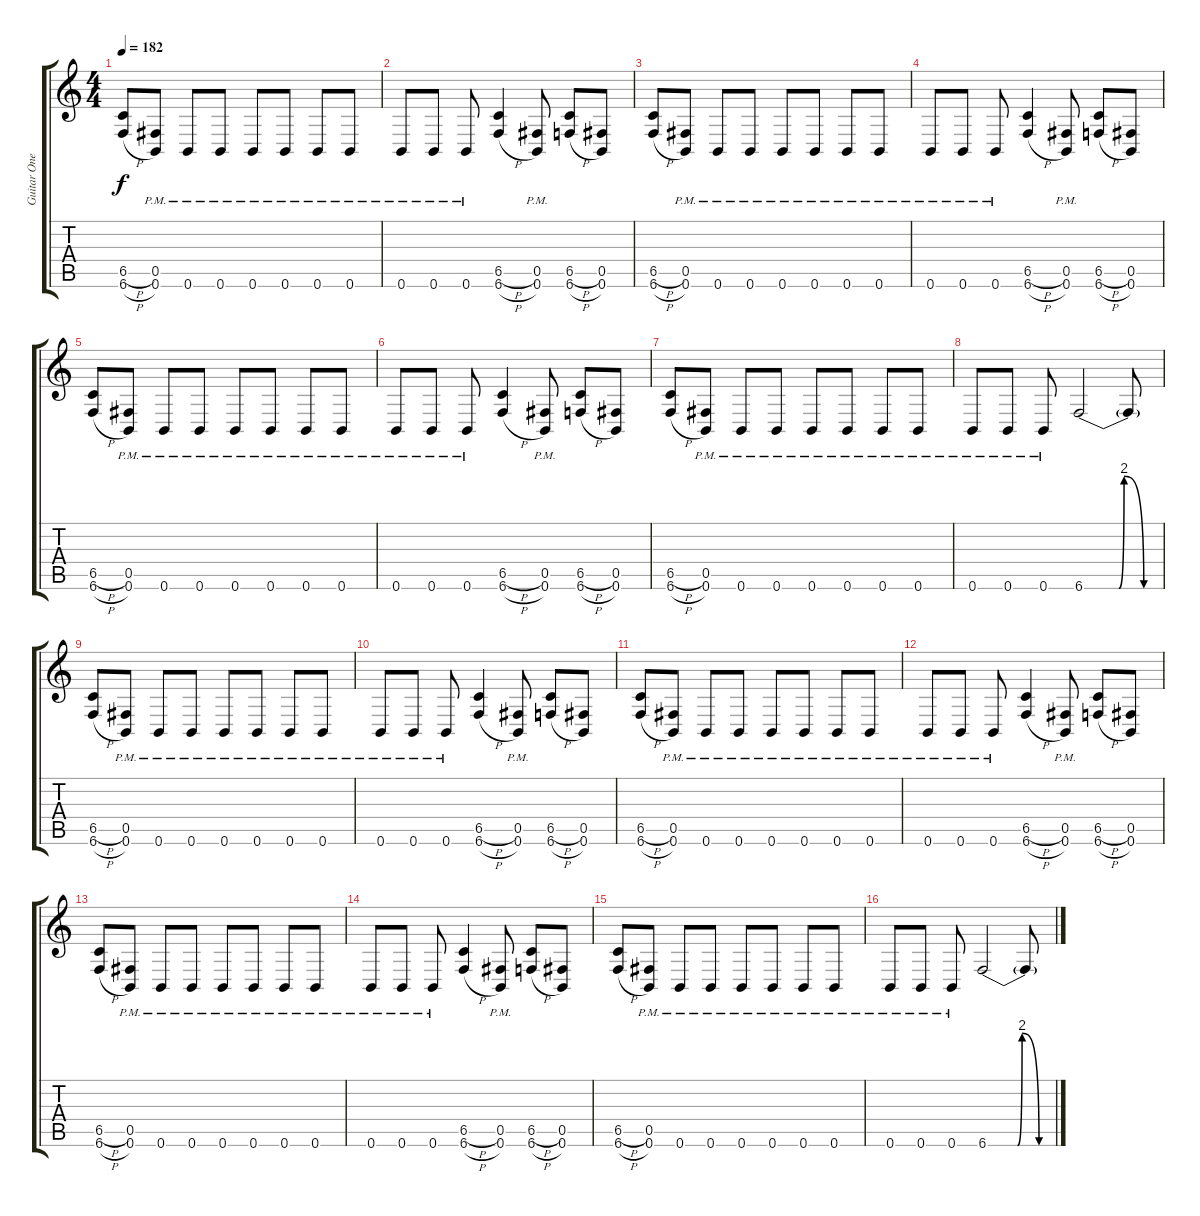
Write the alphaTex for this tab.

\track ("Guitar One" "Guitar One") {instrument distortionguitar}
\staff {score tabs}
\tuning (Db4 Ab3 E3 B2 Gb2 B1) {hide}
\ts (4 4)
\tempo 182
\clef g2
\ks c
(6.5{h} 6.6{h}).8{dy f} (0.5 0.6{pm}).8 0.6{pm}.8 0.6{pm}.8 0.6{pm}.8 0.6{pm}.8 0.6{pm}.8 0.6{pm}.8 |
0.6{pm}.8 0.6{pm}.8 0.6{pm}.8 (6.5{h} 6.6{h}).4 (0.5 0.6{pm}).8 (6.5{h} 6.6{h}).8 (0.5 0.6).8 |
(6.5{h} 6.6{h}).8 (0.5 0.6{pm}).8 0.6{pm}.8 0.6{pm}.8 0.6{pm}.8 0.6{pm}.8 0.6{pm}.8 0.6{pm}.8 |
0.6{pm}.8 0.6{pm}.8 0.6{pm}.8 (6.5{h} 6.6{h}).4 (0.5 0.6{pm}).8 (6.5{h} 6.6{h}).8 (0.5 0.6).8 |
(6.5{h} 6.6{h}).8 (0.5 0.6{pm}).8 0.6{pm}.8 0.6{pm}.8 0.6{pm}.8 0.6{pm}.8 0.6{pm}.8 0.6{pm}.8 |
0.6{pm}.8 0.6{pm}.8 0.6{pm}.8 (6.5{h} 6.6{h}).4 (0.5 0.6{pm}).8 (6.5{h} 6.6{h}).8 (0.5 0.6).8 |
(6.5{h} 6.6{h}).8 (0.5 0.6{pm}).8 0.6{pm}.8 0.6{pm}.8 0.6{pm}.8 0.6{pm}.8 0.6{pm}.8 0.6{pm}.8 |
0.6{pm}.8 0.6{pm}.8 0.6{pm}.8 6.6{be (custom 0 0 26 0 30 8 45 0 60 0)}.2 6.6{t}.8 |
(6.5{h} 6.6{h}).8 (0.5 0.6{pm}).8 0.6{pm}.8 0.6{pm}.8 0.6{pm}.8 0.6{pm}.8 0.6{pm}.8 0.6{pm}.8 |
0.6{pm}.8 0.6{pm}.8 0.6{pm}.8 (6.5{h} 6.6{h}).4 (0.5 0.6{pm}).8 (6.5{h} 6.6{h}).8 (0.5 0.6).8 |
(6.5{h} 6.6{h}).8 (0.5 0.6{pm}).8 0.6{pm}.8 0.6{pm}.8 0.6{pm}.8 0.6{pm}.8 0.6{pm}.8 0.6{pm}.8 |
0.6{pm}.8 0.6{pm}.8 0.6{pm}.8 (6.5{h} 6.6{h}).4 (0.5 0.6{pm}).8 (6.5{h} 6.6{h}).8 (0.5 0.6).8 |
(6.5{h} 6.6{h}).8 (0.5 0.6{pm}).8 0.6{pm}.8 0.6{pm}.8 0.6{pm}.8 0.6{pm}.8 0.6{pm}.8 0.6{pm}.8 |
0.6{pm}.8 0.6{pm}.8 0.6{pm}.8 (6.5{h} 6.6{h}).4 (0.5 0.6{pm}).8 (6.5{h} 6.6{h}).8 (0.5 0.6).8 |
(6.5{h} 6.6{h}).8 (0.5 0.6{pm}).8 0.6{pm}.8 0.6{pm}.8 0.6{pm}.8 0.6{pm}.8 0.6{pm}.8 0.6{pm}.8 |
0.6{pm}.8 0.6{pm}.8 0.6{pm}.8 6.6{be (custom 0 0 26 0 30 8 45 0 60 0)}.2 6.6{t}.8
